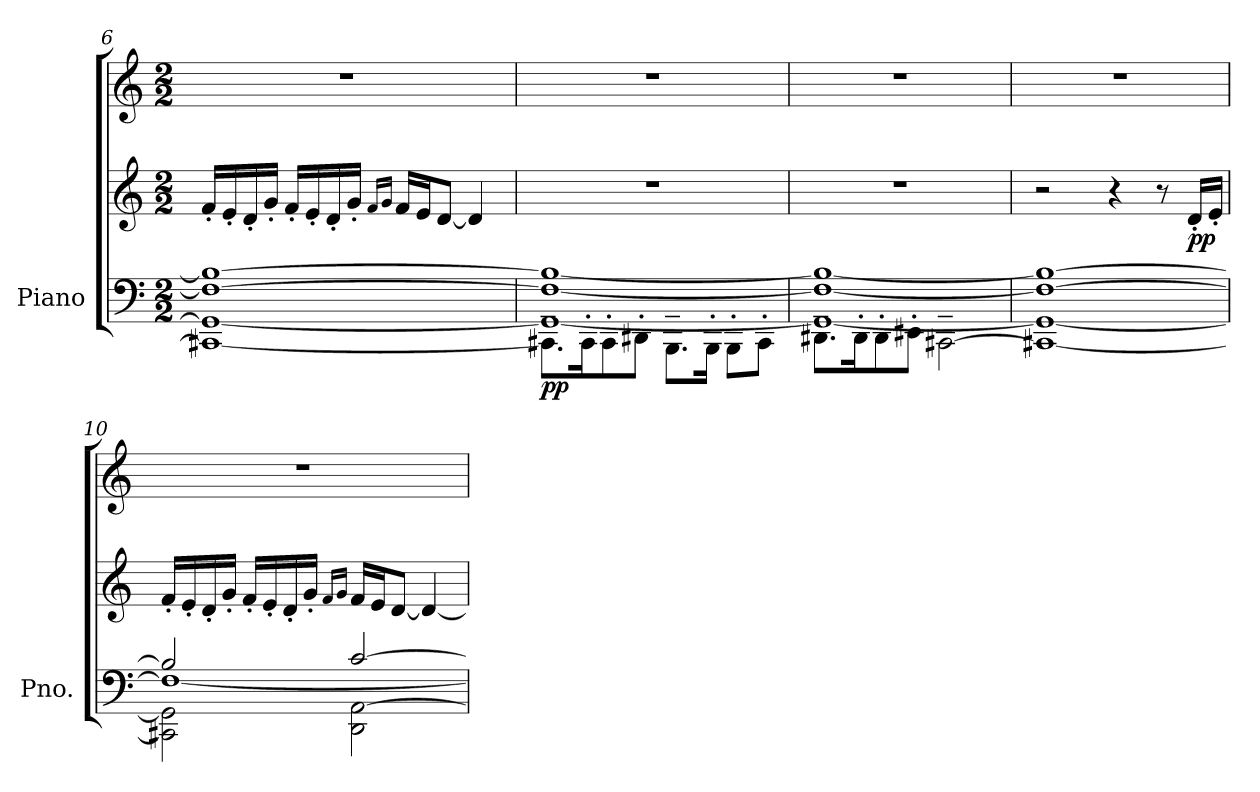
**kern	**kern	**kern	**dynam
*part1	*part1	*part1	*part1
*staff3	*staff2	*staff1	*staff1/2/3
*I"Piano	*	*	*
*I'Pno.	*	*	*
*clefF4	*clefG2	*clefG2	*
*k[]	*k[]	*k[]	*
*M2/2	*M2/2	*M2/2	*
=6	=6	=6	=6
*^	*	*	*
1F_ 1B_	1CC#X_ 1GG_	16f'/LL	1r	.
.	.	16e'/	.	.
.	.	16d'/	.	.
.	.	16g'/JJ	.	.
.	.	16f'/LL	.	.
.	.	16e'/	.	.
.	.	16d'/	.	.
.	.	16g'/JJ	.	.
.	.	16qf/LL	.	.
.	.	16qg/JJ	.	.
.	.	16f/LL	.	.
.	.	16e/J	.	.
.	.	[8d/J	.	.
.	.	4d/]	.	.
!!LO:LB:g=z
=7	=7	=7	=7	=7
!	!	!	!	!LO:DY:b=3
8.CC#X~\L]	1GG_ 1F_ 1B_	1r	1r	pp
16CC#'\K	.	.	.	.
8CC#'\	.	.	.	.
8DD#X'\J	.	.	.	.
8.BBB~\L	.	.	.	.
16BBB'\Jk	.	.	.	.
8BBB'\L	.	.	.	.
8CC#'\J	.	.	.	.
=8	=8	=8	=8	=8
8.DD#X~\L	1GG_ 1F_ 1B_	1r	1r	.
16DD#'\K	.	.	.	.
8DD#'\	.	.	.	.
8EE#X'\J	.	.	.	.
[2CC#X~\	.	.	.	.
*v	*v	*	*	*
=9	=9	=9	=9
1CC#X_ 1GG_ 1F_ 1B_	2r	1r	.
.	4r	.	.
.	8r	.	.
!	!	!	!LO:DY:b=2
.	16d'/LL	.	pp
.	16e'/JJ	.	.
=10	=10	=10	=10
*^	*	*	*
*	*^	*	*	*
2CC#X\] 2GG\]	1F_	2B/]	16f'/LL	1r	.
.	.	.	16e'/	.	.
.	.	.	16d'/	.	.
.	.	.	16g'/JJ	.	.
.	.	.	16f'/LL	.	.
.	.	.	16e'/	.	.
.	.	.	16d'/	.	.
.	.	.	16g'/JJ	.	.
.	.	.	16qf/LL	.	.
.	.	.	16qg/JJ	.	.
2DD\ [2AA\	.	[2c/	16f/LL	.	.
.	.	.	16e/J	.	.
.	.	.	[8d/J	.	.
.	.	.	4d/_	.	.
*v	*v	*v	*	*	*
=	=	=	=
*-	*-	*-	*-
